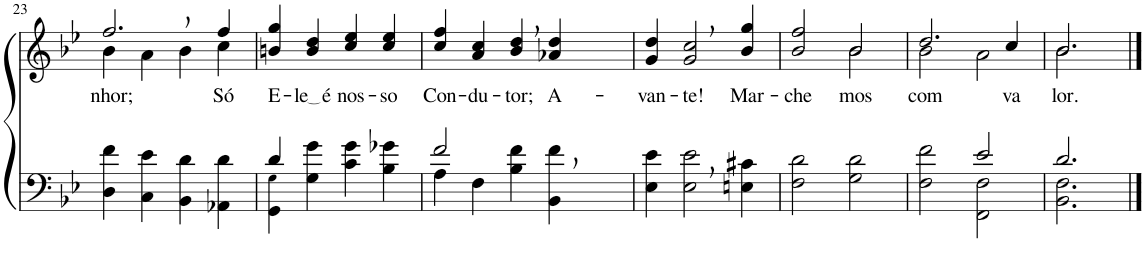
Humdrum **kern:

**kern	**kern	**text
*part2	*part1	*part1
*staff2	*staff1	*staff1
*I"Parte III e IV	*I"Parte I e II	*
!!LO:PB:g=z
*clefF4	*clefG2	*
*Trd2c3	*Trd2c3	*
*k[b-e-]	*k[b-e-]	*
*M4/4	*M4/4	*
=23	=23	=23
*	*^	*
!	!	!	!LO:LY:b
4D\ 4f\	2.ff,/	4b-\	nhor;
4C\ 4e-\	.	4a\	.
4BB-\ 4d\	.	4b-\	.
!	!	!	!LO:LY:b
4AA-X\ 4d\	4ff/	4cc\	Só
=24	=24	=24	=24
*^	*	*	*
!	!	!	!	!LO:LY:b
*	*	*v	*v	*
4d/	4GG\ 4G!\	4bn/ 4gg/	E-
!	!	!	!LO:LY:b
2.ryy	4G\ 4g\	4b/ 4dd/	le é
!	!	!	!LO:LY:b
.	4c\ 4g\	4cc/ 4ee-/	nos-
!	!	!	!LO:LY:b
.	4B-\ 4g-X\	4cc/ 4ee-/	-so
=25	=25	=25	=25
!	!	!	!LO:LY:b
2f/	4A\	4cc/ 4ff/	Con-
!	!	!	!LO:LY:b
.	4F\	4a/ 4cc/	-du-
!	!	!	!LO:LY:b
2ryy	4B-\ 4f\	4b-/, 4dd/,	-tor;
!	!	!	!LO:LY:b
.	4BB-\ 4f\	4a-X/ 4dd/	A-
=26	=26	=26	=26
!	!	!	!LO:LY:b
*v	*v	*	*
4E-\ 4e-\	4g/ 4dd/	-van-
!	!	!LO:LY:b
2E-\, 2e-\,	2g/, 2cc/,	-te!
!	!	!LO:LY:b
4En\ 4c#X\	4b-/ 4gg/	Mar-
=27	=27	=27
!	!	!LO:LY:b
*	*^	*
2F\ 2d\	2b-/ 2ff/	2ryy	-che-
!	!	!	!LO:LY:b
2G\ 2d\	2b-/	2b-\	-mos
=28	=28	=28	=28
*^	*	*	*
!	!	!	!	!LO:LY:b
2ryy	2F\ 2f\	2.dd/	2b-\	com
2e-/	2FF\ 2F\	.	2a\	.
!	!	!	!	!LO:LY:b
.	.	4cc/	.	va-
=29	=29	=29	=29	=29
!	!	!	!	!LO:LY:b
2.d/	2.BB-\ 2.F\	2.b-/	2.b-\	-lor.
*v	*v	*	*	*
*	*v	*v	*
==	==	==
*-	*-	*-
